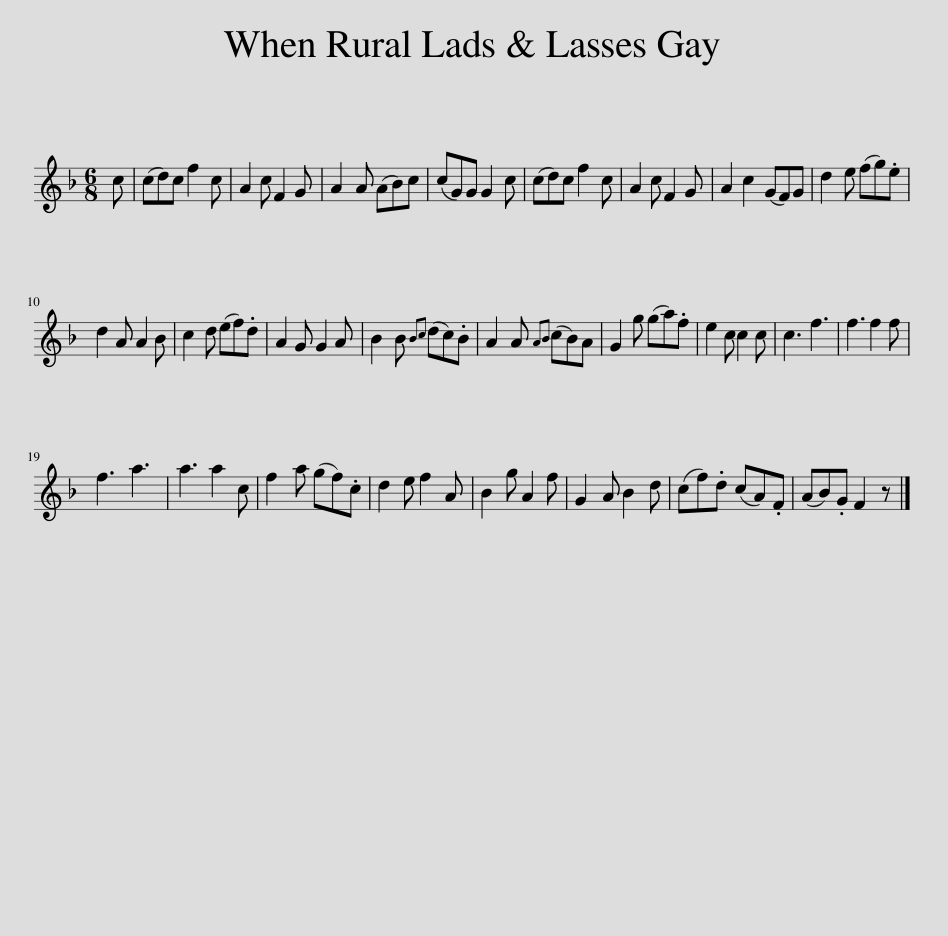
X:1
L:1/8
M:6/8
I:linebreak $
K:F
V:1 treble
V:1
 c | (cd)c f2 c | A2 c F2 G | A2 A (AB)c | (cG)G G2 c | %5
 (cd)c f2 c | A2 c F2 G | A2 c2 (GF)G | d2 e (fg).e |$ d2 A A2 B | %10
 c2 d (ef).d | A2 G G2 A | B2 B{Bc} (dc).B | A2 A{AB} (cB)A | G2 g (ga).f | %15
 e2 c c2 c | c3 f3 | f3 f2 f |$ f3 a3 | a3 a2 c | %20
 f2 a (gf).c | d2 e f2 A | B2 g A2 f | G2 A B2 d | (cf).d (cA).F | %25
 (AB).G F2 z |] %26
